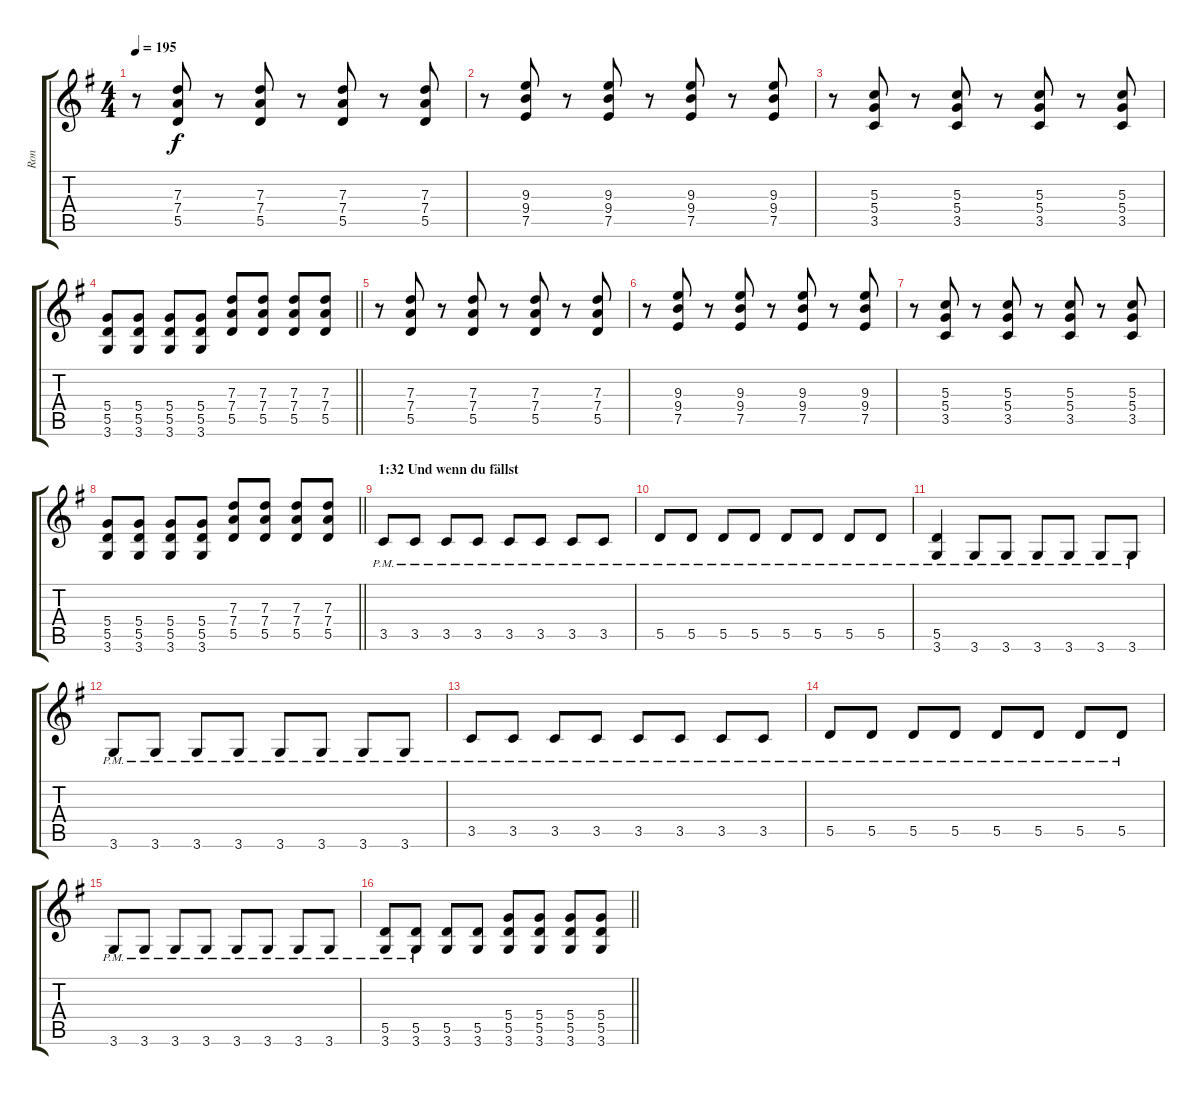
\track ("Ron" "Ron") {instrument overdrivenguitar}
\staff {score tabs}
\tuning (E4 B3 G3 D3 A2 E2) {hide}
\ts (4 4)
\tempo 195
\clef g2
\ks g
r.8{dy f} (7.3 7.4 5.5).8 r.8 (7.3 7.4 5.5).8 r.8 (7.3 7.4 5.5).8 r.8 (7.3 7.4 5.5).8 |
r.8 (9.3 9.4 7.5).8 r.8 (9.3 9.4 7.5).8 r.8 (9.3 9.4 7.5).8 r.8 (9.3 9.4 7.5).8 |
r.8 (5.3 5.4 3.5).8 r.8 (5.3 5.4 3.5).8 r.8 (5.3 5.4 3.5).8 r.8 (5.3 5.4 3.5).8 |
\barLineRight lightlight
(5.4 5.5 3.6).8 (5.4 5.5 3.6).8 (5.4 5.5 3.6).8 (5.4 5.5 3.6).8 (7.3 7.4 5.5).8 (7.3 7.4 5.5).8 (7.3 7.4 5.5).8 (7.3 7.4 5.5).8 |
r.8 (7.3 7.4 5.5).8 r.8 (7.3 7.4 5.5).8 r.8 (7.3 7.4 5.5).8 r.8 (7.3 7.4 5.5).8 |
r.8 (9.3 9.4 7.5).8 r.8 (9.3 9.4 7.5).8 r.8 (9.3 9.4 7.5).8 r.8 (9.3 9.4 7.5).8 |
r.8 (5.3 5.4 3.5).8 r.8 (5.3 5.4 3.5).8 r.8 (5.3 5.4 3.5).8 r.8 (5.3 5.4 3.5).8 |
\barLineRight lightlight
(5.4 5.5 3.6).8 (5.4 5.5 3.6).8 (5.4 5.5 3.6).8 (5.4 5.5 3.6).8 (7.3 7.4 5.5).8 (7.3 7.4 5.5).8 (7.3 7.4 5.5).8 (7.3 7.4 5.5).8 |
\section ("" "1:32 Und wenn du fällst")
3.5{pm}.8 3.5{pm}.8 3.5{pm}.8 3.5{pm}.8 3.5{pm}.8 3.5{pm}.8 3.5{pm}.8 3.5{pm}.8 |
5.5{pm}.8 5.5{pm}.8 5.5{pm}.8 5.5{pm}.8 5.5{pm}.8 5.5{pm}.8 5.5{pm}.8 5.5{pm}.8 |
(5.5{pm} 3.6{pm}).4 3.6{pm}.8 3.6{pm}.8 3.6{pm}.8 3.6{pm}.8 3.6{pm}.8 3.6{pm}.8 |
3.6{pm}.8 3.6{pm}.8 3.6{pm}.8 3.6{pm}.8 3.6{pm}.8 3.6{pm}.8 3.6{pm}.8 3.6{pm}.8 |
3.5{pm}.8 3.5{pm}.8 3.5{pm}.8 3.5{pm}.8 3.5{pm}.8 3.5{pm}.8 3.5{pm}.8 3.5{pm}.8 |
5.5{pm}.8 5.5{pm}.8 5.5{pm}.8 5.5{pm}.8 5.5{pm}.8 5.5{pm}.8 5.5{pm}.8 5.5{pm}.8 |
3.6{pm}.8 3.6{pm}.8 3.6{pm}.8 3.6{pm}.8 3.6{pm}.8 3.6{pm}.8 3.6{pm}.8 3.6{pm}.8 |
\barLineRight lightlight
(5.5 3.6{pm}).8 (5.5 3.6{pm}).8 (5.5 3.6).8 (5.5 3.6).8 (5.4 5.5 3.6).8 (5.4 5.5 3.6).8 (5.4 5.5 3.6).8 (5.4 5.5 3.6).8
